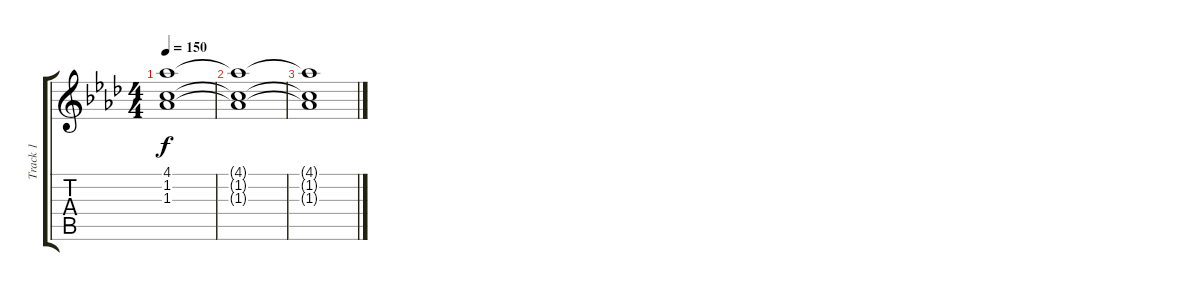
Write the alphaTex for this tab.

\track ("Track 1" "Track 1") {instrument overdrivenguitar}
\staff {score tabs}
\tuning (E4 B3 G3 D3 A2 E2) {hide}
\ts (4 4)
\tempo 150
\clef g2
\ks ab
(4.1{t} 1.2{t} 1.3{t}).1{dy f} |
(4.1{t} 1.2{t} 1.3{t}).1 |
(4.1{t} 1.2{t} 1.3{t}).1
